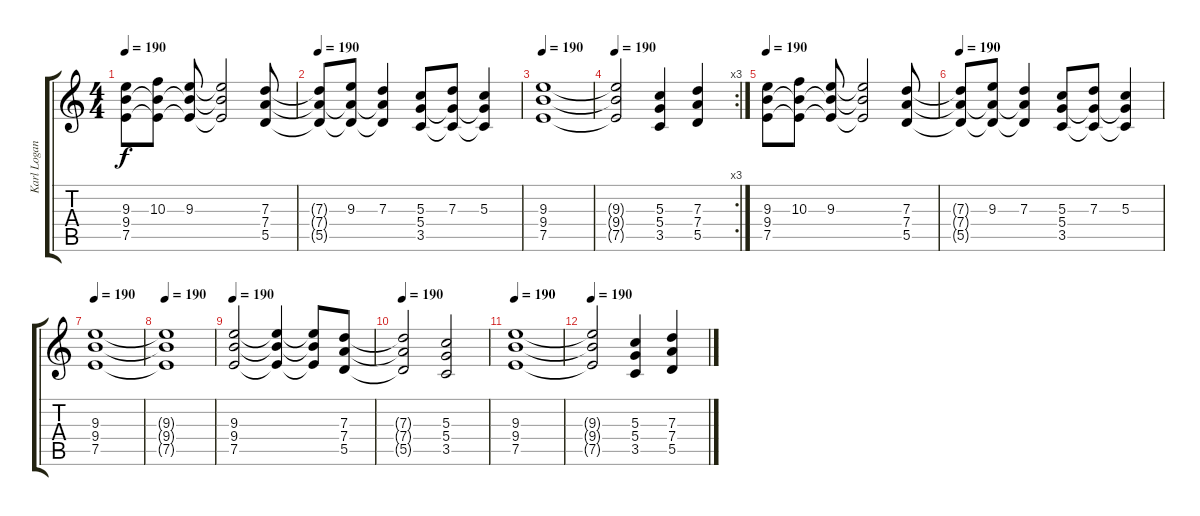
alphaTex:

\track ("Karl Logan " "Karl Logan") {instrument distortionguitar}
\staff {score tabs}
\tuning (E4 B3 G3 D3 A2 E2) {hide}
\ts (4 4)
\tempo 190
\clef g2
\ks c
(9.3 9.4 7.5).8{dy f} (10.3 9.4{t} 7.5{t}).8 (9.3 9.4{t} 7.5{t}).8 (9.3{t} 9.4{t} 7.5{t}).2 (7.3 7.4 5.5).8 |
\tempo 190
(7.3{t} 7.4{t} 5.5{t}).8 (9.3 7.4{t} 5.5{t}).8 (7.3 7.4{t} 5.5{t}).4 (5.3 5.4 3.5).8 (7.3 5.4{t} 3.5{t}).8 (5.3 5.4{t} 3.5{t}).4 |
\tempo 190
(9.3 9.4 7.5).1 |
\rc 3
\tempo 190
(9.3{t} 9.4{t} 7.5{t}).2 (5.3 5.4 3.5).4 (7.3 7.4 5.5).4 |
\tempo 190
(9.3 9.4 7.5).8 (10.3 9.4{t} 7.5{t}).8 (9.3 9.4{t} 7.5{t}).8 (9.3{t} 9.4{t} 7.5{t}).2 (7.3 7.4 5.5).8 |
\tempo 190
(7.3{t} 7.4{t} 5.5{t}).8 (9.3 7.4{t} 5.5{t}).8 (7.3 7.4{t} 5.5{t}).4 (5.3 5.4 3.5).8 (7.3 5.4{t} 3.5{t}).8 (5.3 5.4{t} 3.5{t}).4 |
\tempo 190
(9.3 9.4 7.5).1{volume 0} |
\tempo 190
(9.3{t} 9.4{t} 7.5{t}).1 |
\tempo 190
(9.3 9.4 7.5).2 (9.3{t} 9.4{t} 7.5{t}).4 (9.3{t} 9.4{t} 7.5{t}).8 (7.3 7.4 5.5).8 |
\tempo 190
(7.3{t} 7.4{t} 5.5{t}).2 (5.3 5.4 3.5).2 |
\tempo 190
(9.3 9.4 7.5).1 |
\tempo 190
(9.3{t} 9.4{t} 7.5{t}).2 (5.3 5.4 3.5).4 (7.3 7.4 5.5).4
